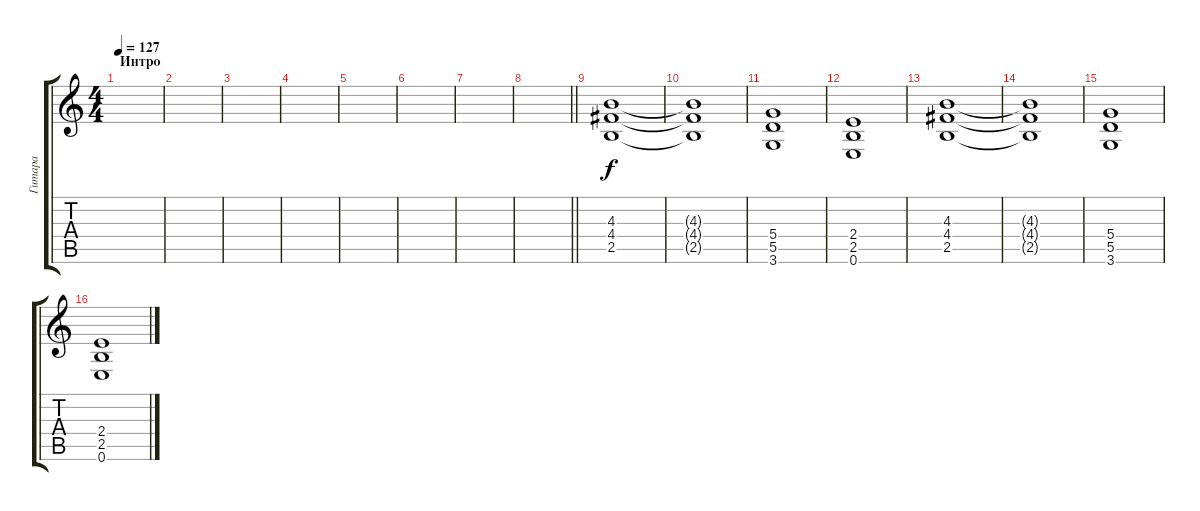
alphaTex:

\track ("Гитара" "Гитара") {instrument distortionguitar}
\staff {score tabs}
\tuning (E4 B3 G3 D3 A2 E2) {hide}
\ts (4 4)
\section ("" "Интро")
\tempo 127
\clef g2
\ks c
|
|
|
|
|
|
|
\barLineRight lightlight
|
\section ("" "")
(4.3 4.4 2.5).1 |
(4.3{t} 4.4{t} 2.5{t}).1 |
(5.4 5.5 3.6).1 |
(2.4 2.5 0.6).1 |
(4.3 4.4 2.5).1 |
(4.3{t} 4.4{t} 2.5{t}).1 |
(5.4 5.5 3.6).1 |
(2.4 2.5 0.6).1
